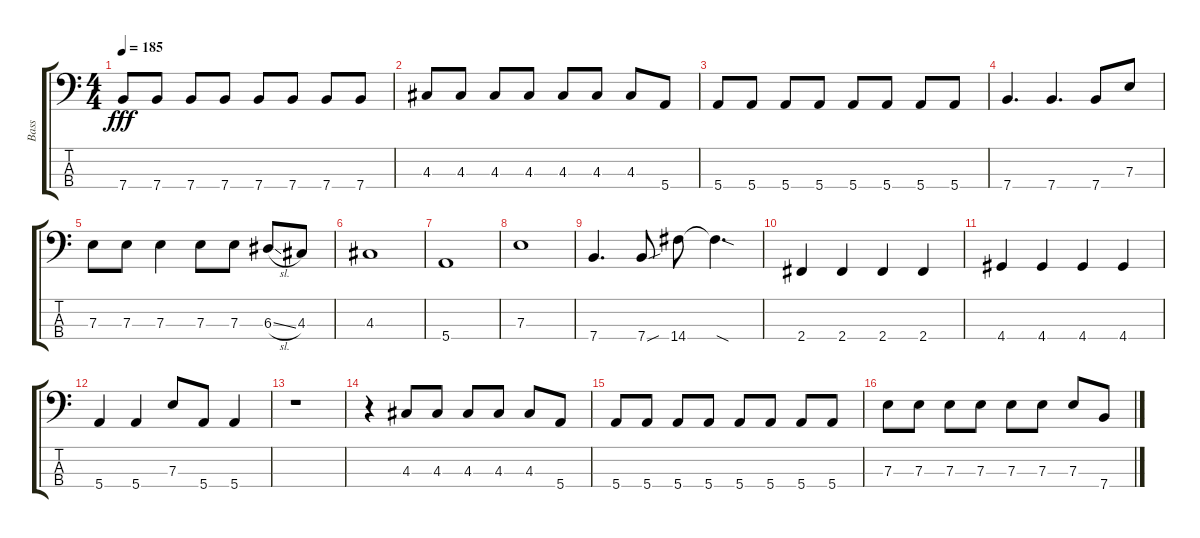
\track ("Bass" "Bass") {instrument electricbassfinger}
\staff {score tabs}
\tuning (G2 D2 A1 E1) {hide}
\ts (4 4)
\tempo 185
\clef f4
\ks c
7.4.8{dy fff} 7.4.8 7.4.8 7.4.8 7.4.8 7.4.8 7.4.8 7.4.8 |
4.3.8 4.3.8 4.3.8 4.3.8 4.3.8 4.3.8 4.3.8 5.4.8 |
5.4.8 5.4.8 5.4.8 5.4.8 5.4.8 5.4.8 5.4.8 5.4.8 |
7.4.4{d} 7.4.4{d} 7.4.8 7.3.8 |
7.3.8 7.3.8 7.3.4 7.3.8 7.3.8 6.3{sl}.8 4.3.8 |
4.3.1 |
5.4.1 |
7.3.1 |
7.4.4{d} 7.4{sou}.8 14.4.8 14.4{sod t}.4{d} |
2.4.4 2.4.4 2.4.4 2.4.4 |
4.4.4 4.4.4 4.4.4 4.4.4 |
5.4.4 5.4.4 7.3.8 5.4.8 5.4.4 |
r.1 |
r.4 4.3.8 4.3.8 4.3.8 4.3.8 4.3.8 5.4.8 |
5.4.8 5.4.8 5.4.8 5.4.8 5.4.8 5.4.8 5.4.8 5.4.8 |
7.3.8 7.3.8 7.3.8 7.3.8 7.3.8 7.3.8 7.3.8 7.4.8
